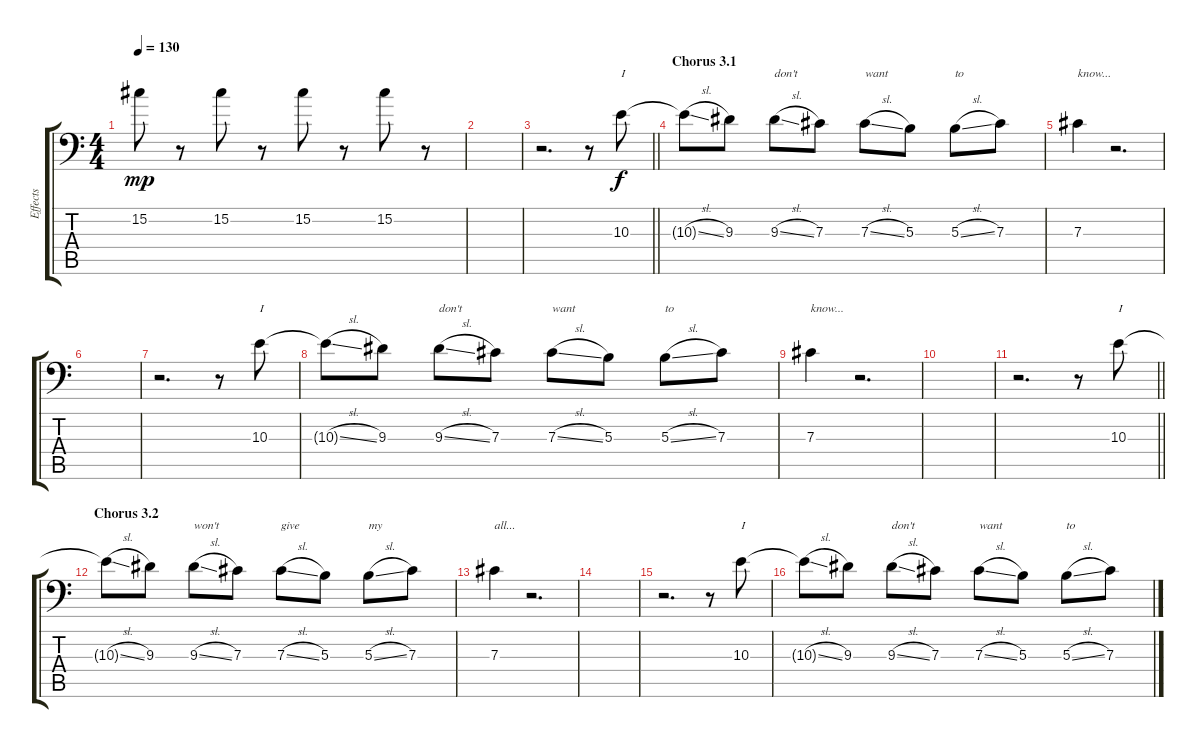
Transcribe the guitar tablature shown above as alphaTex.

\track ("Effects" "Effects") {instrument lead2sawtooth}
\staff {score tabs}
\tuning (Eb5 Bb3 Gb3 Db3 Ab2 Db1) {hide}
\ts (4 4)
\tempo 130
\clef f4
\ks c
15.2.8{dy mp} r.8 15.2.8 r.8 15.2.8 r.8 15.2.8 r.8 |
|
\barLineRight lightlight
r.2{d} r.8 10.3.8{txt "I" dy f volume 8 instrument lead2sawtooth} |
\section ("" "Chorus 3.1")
10.3{sl t}.8 9.3.8 9.3{sl}.8{txt "don't"} 7.3.8 7.3{sl}.8{txt "want"} 5.3.8 5.3{sl}.8{txt "to"} 7.3.8 |
7.3.4{txt "know..."} r.2{d} |
|
r.2{d} r.8 10.3.8{txt "I"} |
10.3{sl t}.8 9.3.8 9.3{sl}.8{txt "don't"} 7.3.8 7.3{sl}.8{txt "want"} 5.3.8 5.3{sl}.8{txt "to"} 7.3.8 |
7.3.4{txt "know..."} r.2{d} |
|
\barLineRight lightlight
r.2{d} r.8 10.3.8{txt "I"} |
\section ("" "Chorus 3.2")
10.3{sl t}.8 9.3.8 9.3{sl}.8{txt "won't"} 7.3.8 7.3{sl}.8{txt "give"} 5.3.8 5.3{sl}.8{txt "my"} 7.3.8 |
7.3.4{txt "all..."} r.2{d} |
|
r.2{d} r.8 10.3.8{txt "I"} |
10.3{sl t}.8 9.3.8 9.3{sl}.8{txt "don't"} 7.3.8 7.3{sl}.8{txt "want"} 5.3.8 5.3{sl}.8{txt "to"} 7.3.8
